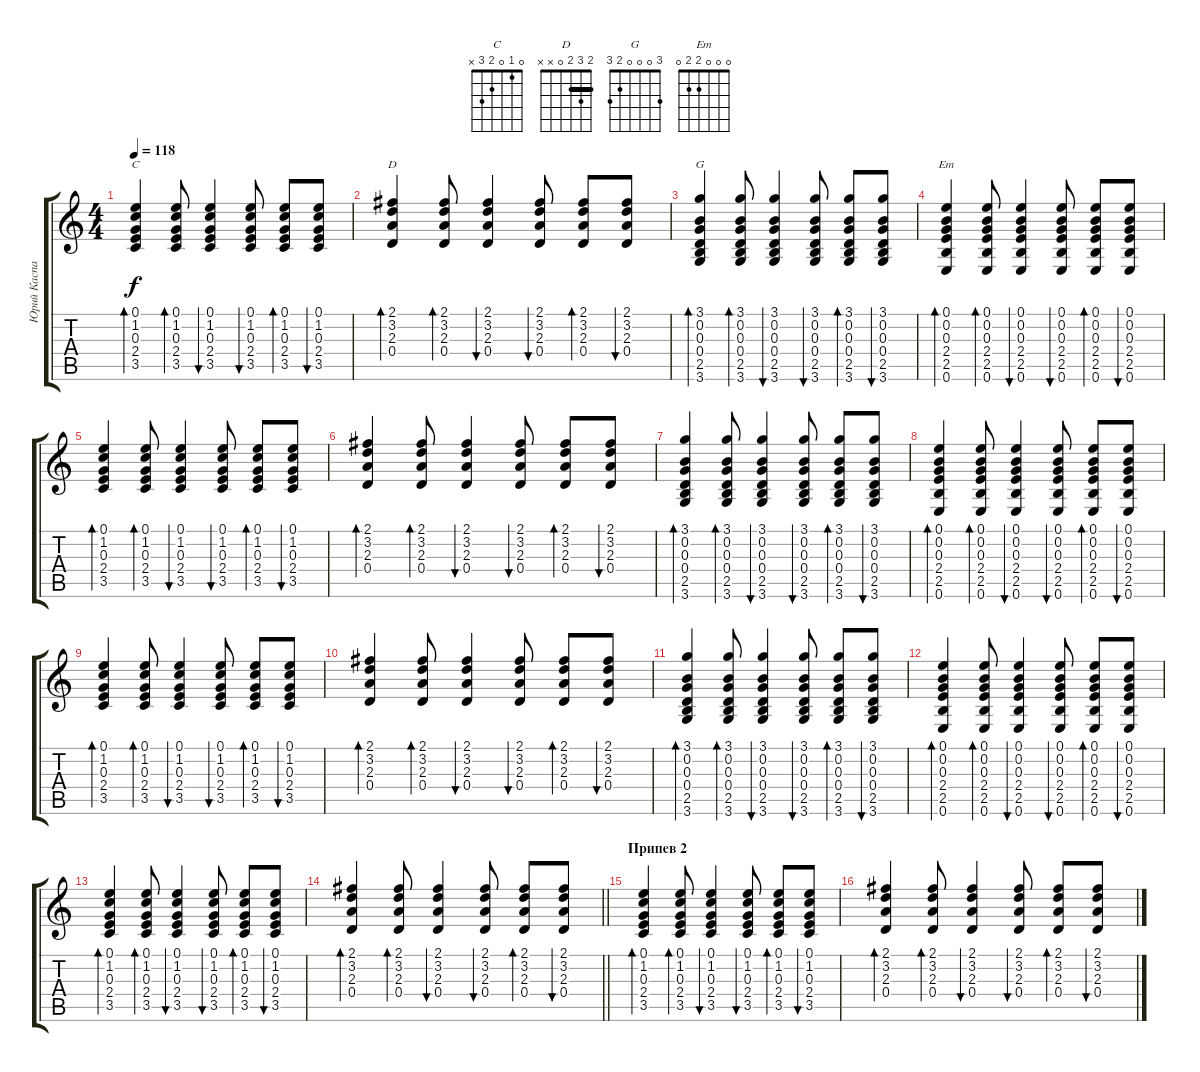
\track ("Юрий Каспарян" "Юрий Каспа") {instrument acousticguitarsteel}
\staff {score tabs}
\tuning (E4 B3 G3 D3 A2 E2) {hide}
\chord ("C" 0 1 0 2 3 x)
\chord ("D" 2 3 2 0 x x) {barre 2}
\chord ("G" 3 0 0 0 2 3)
\chord ("Em" 0 0 0 2 2 0)
\ts (4 4)
\tempo 118
\clef g2
\ks c
(0.1 1.2 0.3 2.4 3.5).4{bd 60 ch "C" dy f} (0.1 1.2 0.3 2.4 3.5).8{bd 60} (0.1 1.2 0.3 2.4 3.5).4{bu 60} (0.1 1.2 0.3 2.4 3.5).8{bu 60} (0.1 1.2 0.3 2.4 3.5).8{bd 60} (0.1 1.2 0.3 2.4 3.5).8{bu 60} |
(2.1 3.2 2.3 0.4).4{bd 60 ch "D"} (2.1 3.2 2.3 0.4).8{bd 60} (2.1 3.2 2.3 0.4).4{bu 60} (2.1 3.2 2.3 0.4).8{bu 60} (2.1 3.2 2.3 0.4).8{bd 60} (2.1 3.2 2.3 0.4).8{bu 60} |
(3.1 0.2 0.3 0.4 2.5 3.6).4{bd 60 ch "G"} (3.1 0.2 0.3 0.4 2.5 3.6).8{bd 60} (3.1 0.2 0.3 0.4 2.5 3.6).4{bu 60} (3.1 0.2 0.3 0.4 2.5 3.6).8{bu 60} (3.1 0.2 0.3 0.4 2.5 3.6).8{bd 60} (3.1 0.2 0.3 0.4 2.5 3.6).8{bu 60} |
(0.1 0.2 0.3 2.4 2.5 0.6).4{bd 60 ch "Em"} (0.1 0.2 0.3 2.4 2.5 0.6).8{bd 60} (0.1 0.2 0.3 2.4 2.5 0.6).4{bu 60} (0.1 0.2 0.3 2.4 2.5 0.6).8{bu 60} (0.1 0.2 0.3 2.4 2.5 0.6).8{bd 60} (0.1 0.2 0.3 2.4 2.5 0.6).8{bu 60} |
(0.1 1.2 0.3 2.4 3.5).4{bd 60} (0.1 1.2 0.3 2.4 3.5).8{bd 60} (0.1 1.2 0.3 2.4 3.5).4{bu 60} (0.1 1.2 0.3 2.4 3.5).8{bu 60} (0.1 1.2 0.3 2.4 3.5).8{bd 60} (0.1 1.2 0.3 2.4 3.5).8{bu 60} |
(2.1 3.2 2.3 0.4).4{bd 60} (2.1 3.2 2.3 0.4).8{bd 60} (2.1 3.2 2.3 0.4).4{bu 60} (2.1 3.2 2.3 0.4).8{bu 60} (2.1 3.2 2.3 0.4).8{bd 60} (2.1 3.2 2.3 0.4).8{bu 60} |
(3.1 0.2 0.3 0.4 2.5 3.6).4{bd 60} (3.1 0.2 0.3 0.4 2.5 3.6).8{bd 60} (3.1 0.2 0.3 0.4 2.5 3.6).4{bu 60} (3.1 0.2 0.3 0.4 2.5 3.6).8{bu 60} (3.1 0.2 0.3 0.4 2.5 3.6).8{bd 60} (3.1 0.2 0.3 0.4 2.5 3.6).8{bu 60} |
(0.1 0.2 0.3 2.4 2.5 0.6).4{bd 60} (0.1 0.2 0.3 2.4 2.5 0.6).8{bd 60} (0.1 0.2 0.3 2.4 2.5 0.6).4{bu 60} (0.1 0.2 0.3 2.4 2.5 0.6).8{bu 60} (0.1 0.2 0.3 2.4 2.5 0.6).8{bd 60} (0.1 0.2 0.3 2.4 2.5 0.6).8{bu 60} |
(0.1 1.2 0.3 2.4 3.5).4{bd 60} (0.1 1.2 0.3 2.4 3.5).8{bd 60} (0.1 1.2 0.3 2.4 3.5).4{bu 60} (0.1 1.2 0.3 2.4 3.5).8{bu 60} (0.1 1.2 0.3 2.4 3.5).8{bd 60} (0.1 1.2 0.3 2.4 3.5).8{bu 60} |
(2.1 3.2 2.3 0.4).4{bd 60} (2.1 3.2 2.3 0.4).8{bd 60} (2.1 3.2 2.3 0.4).4{bu 60} (2.1 3.2 2.3 0.4).8{bu 60} (2.1 3.2 2.3 0.4).8{bd 60} (2.1 3.2 2.3 0.4).8{bu 60} |
(3.1 0.2 0.3 0.4 2.5 3.6).4{bd 60} (3.1 0.2 0.3 0.4 2.5 3.6).8{bd 60} (3.1 0.2 0.3 0.4 2.5 3.6).4{bu 60} (3.1 0.2 0.3 0.4 2.5 3.6).8{bu 60} (3.1 0.2 0.3 0.4 2.5 3.6).8{bd 60} (3.1 0.2 0.3 0.4 2.5 3.6).8{bu 60} |
(0.1 0.2 0.3 2.4 2.5 0.6).4{bd 60} (0.1 0.2 0.3 2.4 2.5 0.6).8{bd 60} (0.1 0.2 0.3 2.4 2.5 0.6).4{bu 60} (0.1 0.2 0.3 2.4 2.5 0.6).8{bu 60} (0.1 0.2 0.3 2.4 2.5 0.6).8{bd 60} (0.1 0.2 0.3 2.4 2.5 0.6).8{bu 60} |
(0.1 1.2 0.3 2.4 3.5).4{bd 60} (0.1 1.2 0.3 2.4 3.5).8{bd 60} (0.1 1.2 0.3 2.4 3.5).4{bu 60} (0.1 1.2 0.3 2.4 3.5).8{bu 60} (0.1 1.2 0.3 2.4 3.5).8{bd 60} (0.1 1.2 0.3 2.4 3.5).8{bu 60} |
\barLineRight lightlight
(2.1 3.2 2.3 0.4).4{bd 60} (2.1 3.2 2.3 0.4).8{bd 60} (2.1 3.2 2.3 0.4).4{bu 60} (2.1 3.2 2.3 0.4).8{bu 60} (2.1 3.2 2.3 0.4).8{bd 60} (2.1 3.2 2.3 0.4).8{bu 60} |
\section ("" "Припев 2")
(0.1 1.2 0.3 2.4 3.5).4{bd 60} (0.1 1.2 0.3 2.4 3.5).8{bd 60} (0.1 1.2 0.3 2.4 3.5).4{bu 60} (0.1 1.2 0.3 2.4 3.5).8{bu 60} (0.1 1.2 0.3 2.4 3.5).8{bd 60} (0.1 1.2 0.3 2.4 3.5).8{bu 60} |
(2.1 3.2 2.3 0.4).4{bd 60} (2.1 3.2 2.3 0.4).8{bd 60} (2.1 3.2 2.3 0.4).4{bu 60} (2.1 3.2 2.3 0.4).8{bu 60} (2.1 3.2 2.3 0.4).8{bd 60} (2.1 3.2 2.3 0.4).8{bu 60}
